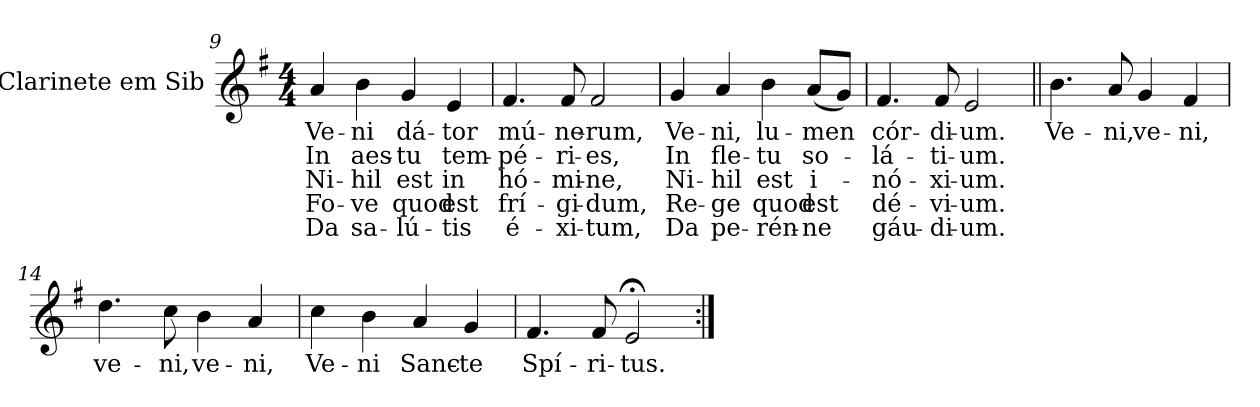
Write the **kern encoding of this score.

**kern	**text	**text	**text	**text	**text
*part1	*part1	*part1	*part1	*part1	*part1
*staff1	*staff1	*staff1	*staff1	*staff1	*staff1
*I"Clarinete em Sib	*	*	*	*	*
*I'Cl.	*	*	*	*	*
!!LO:LB:g=z
*clefG2	*	*	*	*	*
*ITrd1c2	*	*	*	*	*
*k[b-]	*	*	*	*	*
*F:	*	*	*	*	*
*M4/4	*	*	*	*	*
=9	=9	=9	=9	=9	=9
!	!LO:LY:b:color=#000000	!LO:LY:b:color=#000000	!LO:LY:b:color=#000000	!LO:LY:b:color=#000000	!LO:LY:b:color=#000000
4gi/	Ve-	In	Ni-	Fo-	Da
!	!LO:LY:b:color=#000000	!LO:LY:b:color=#000000	!LO:LY:b:color=#000000	!LO:LY:b:color=#000000	!LO:LY:b:color=#000000
4ai\	-ni	aes-	-hil	-ve	sa-
!	!LO:LY:b:color=#000000	!LO:LY:b:color=#000000	!LO:LY:b:color=#000000	!LO:LY:b:color=#000000	!LO:LY:b:color=#000000
4fi/	dá-	-tu	est	quod	-lú-
!	!LO:LY:b:color=#000000	!LO:LY:b:color=#000000	!LO:LY:b:color=#000000	!LO:LY:b:color=#000000	!LO:LY:b:color=#000000
4di/	-tor	tem-	in	est	-tis
=10	=10	=10	=10	=10	=10
!	!LO:LY:b:color=#000000	!LO:LY:b:color=#000000	!LO:LY:b:color=#000000	!LO:LY:b:color=#000000	!LO:LY:b:color=#000000
4.ei/	mú-	-pé-	hó-	frí-	é-
!	!LO:LY:b:color=#000000	!LO:LY:b:color=#000000	!LO:LY:b:color=#000000	!LO:LY:b:color=#000000	!LO:LY:b:color=#000000
8ei/	-ne-	-ri-	-mi-	-gi-	-xi-
!	!LO:LY:b:color=#000000	!LO:LY:b:color=#000000	!LO:LY:b:color=#000000	!LO:LY:b:color=#000000	!LO:LY:b:color=#000000
2ei/	-rum,	-es,	-ne,	-dum,	-tum,
=11	=11	=11	=11	=11	=11
!	!LO:LY:b:color=#000000	!LO:LY:b:color=#000000	!LO:LY:b:color=#000000	!LO:LY:b:color=#000000	!LO:LY:b:color=#000000
4fi/	Ve-	In	Ni-	Re-	Da
!	!LO:LY:b:color=#000000	!LO:LY:b:color=#000000	!LO:LY:b:color=#000000	!LO:LY:b:color=#000000	!LO:LY:b:color=#000000
4gi/	-ni,	fle-	-hil	-ge	pe-
!	!LO:LY:b:color=#000000	!LO:LY:b:color=#000000	!LO:LY:b:color=#000000	!LO:LY:b:color=#000000	!LO:LY:b:color=#000000
4ai\	lu-	-tu	est	quod	-rén-
!	!LO:LY:b:color=#000000	!LO:LY:b:color=#000000	!LO:LY:b:color=#000000	!LO:LY:b:color=#000000	!LO:LY:b:color=#000000
(8gi/L	-men	so-	i-	est	-ne
8fi/J)	.	.	.	.	.
=12	=12	=12	=12	=12	=12
!	!LO:LY:b:color=#000000	!LO:LY:b:color=#000000	!LO:LY:b:color=#000000	!LO:LY:b:color=#000000	!LO:LY:b:color=#000000
4.ei/	cór-	-lá-	-nó-	dé-	gáu-
!	!LO:LY:b:color=#000000	!LO:LY:b:color=#000000	!LO:LY:b:color=#000000	!LO:LY:b:color=#000000	!LO:LY:b:color=#000000
8ei/	-di-	-ti-	-xi-	-vi-	-di-
!	!LO:LY:b:color=#000000	!LO:LY:b:color=#000000	!LO:LY:b:color=#000000	!LO:LY:b:color=#000000	!LO:LY:b:color=#000000
2di/	-um.	-um.	-um.	-um.	-um.
!!LO:LB:g=z
=13||	=13||	=13||	=13||	=13||	=13||
!	!LO:LY:b:color=#000000	!	!	!	!
4.ai\	Ve-	.	.	.	.
!	!LO:LY:b:color=#000000	!	!	!	!
8gi/	-ni,	.	.	.	.
!	!LO:LY:b:color=#000000	!	!	!	!
4fi/	ve-	.	.	.	.
!	!LO:LY:b:color=#000000	!	!	!	!
4ei/	-ni,	.	.	.	.
=14	=14	=14	=14	=14	=14
!	!LO:LY:b:color=#000000	!	!	!	!
4.cci\	ve-	.	.	.	.
!	!LO:LY:b:color=#000000	!	!	!	!
8b-i\	-ni,	.	.	.	.
!	!LO:LY:b:color=#000000	!	!	!	!
4ai\	ve-	.	.	.	.
!	!LO:LY:b:color=#000000	!	!	!	!
4gi/	-ni,	.	.	.	.
=15	=15	=15	=15	=15	=15
!	!LO:LY:b:color=#000000	!	!	!	!
4b-i\	Ve-	.	.	.	.
!	!LO:LY:b:color=#000000	!	!	!	!
4ai\	-ni	.	.	.	.
!	!LO:LY:b:color=#000000	!	!	!	!
4gi/	Sanc-	.	.	.	.
!	!LO:LY:b:color=#000000	!	!	!	!
4fi/	-te	.	.	.	.
=16	=16	=16	=16	=16	=16
!	!LO:LY:b:color=#000000	!	!	!	!
4.ei/	Spí-	.	.	.	.
!	!LO:LY:b:color=#000000	!	!	!	!
8ei/	-ri-	.	.	.	.
!	!LO:LY:b:color=#000000	!	!	!	!
2d;i/	-tus.	.	.	.	.
=:|!	=:|!	=:|!	=:|!	=:|!	=:|!
*-	*-	*-	*-	*-	*-
